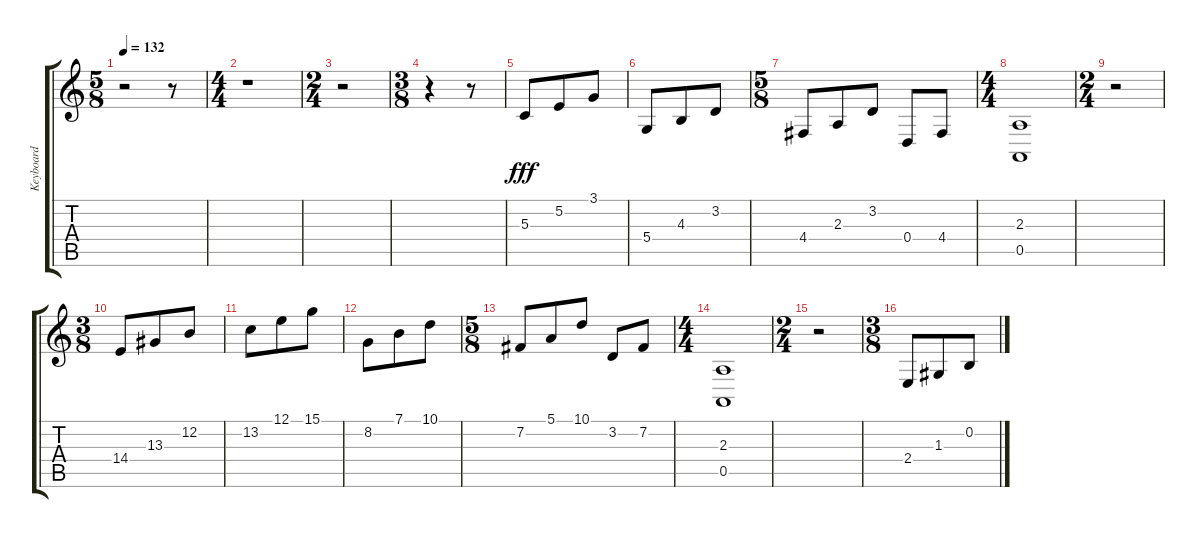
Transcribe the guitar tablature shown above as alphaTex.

\track ("Keyboard" "Keyboard") {instrument churchorgan}
\staff {score tabs}
\tuning (E4 B3 G3 D3 A2 E2) {hide}
\ts (5 8)
\tempo 132
\clef g2
\ks c
r.2{dy fff} r.8 |
\ts (4 4)
r.1 |
\ts (2 4)
r.2 |
\ts (3 8)
r.4 r.8 |
5.3.8 5.2.8 3.1.8 |
5.4.8 4.3.8 3.2.8 |
\ts (5 8)
4.4.8 2.3.8 3.2.8 0.4.8 4.4.8 |
\ts (4 4)
(2.3 0.5).1 |
\ts (2 4)
r.2 |
\ts (3 8)
14.4.8 13.3.8 12.2.8 |
13.2.8 12.1.8 15.1.8 |
8.2.8 7.1.8 10.1.8 |
\ts (5 8)
7.2.8 5.1.8 10.1.8 3.2.8 7.2.8 |
\ts (4 4)
(2.3 0.5).1 |
\ts (2 4)
r.2 |
\ts (3 8)
2.4.8 1.3.8 0.2.8
